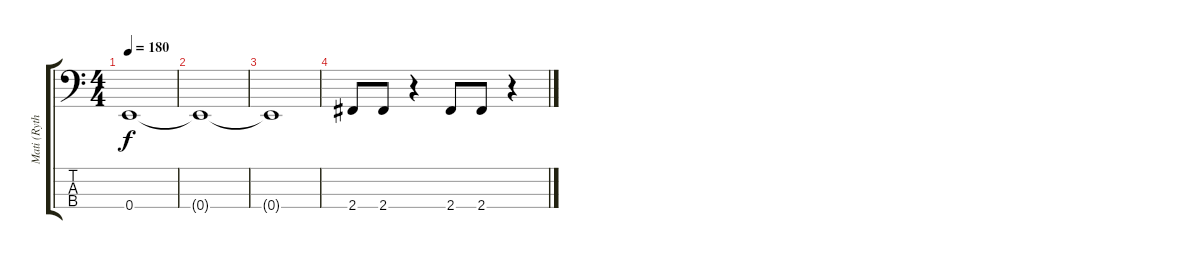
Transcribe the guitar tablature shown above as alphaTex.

\track ("Mati (Rythm)" "Mati (Ryth") {instrument electricbasspick}
\staff {score tabs}
\tuning (G2 D2 A1 E1) {hide}
\ts (4 4)
\tempo 180
\clef f4
\ks c
0.4.1{dy f} |
0.4{t}.1 |
0.4{t}.1 |
2.4.8 2.4.8 r.4 2.4.8 2.4.8 r.4
